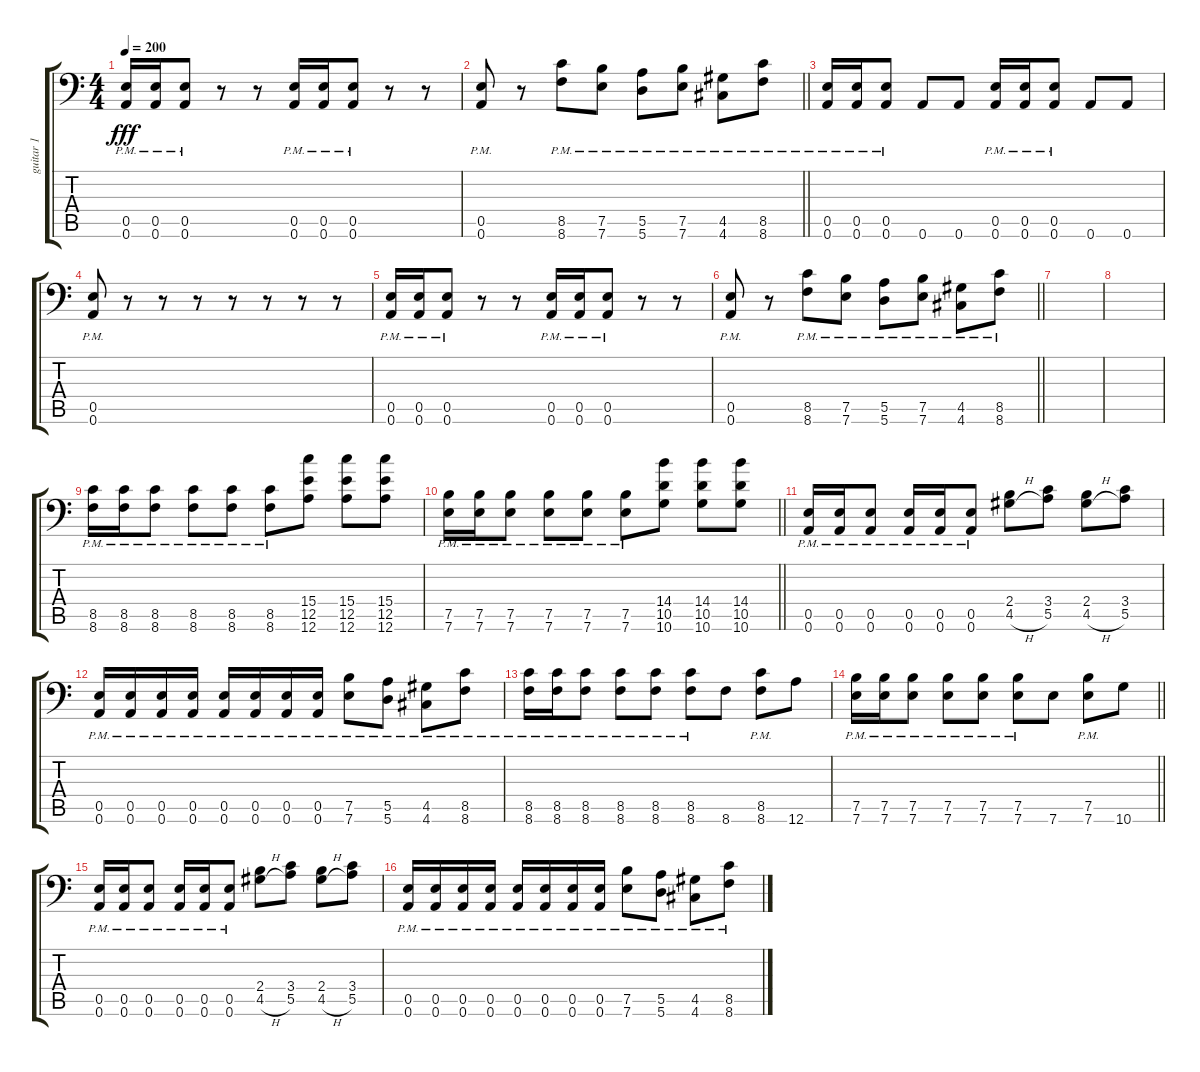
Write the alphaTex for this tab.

\track ("guitar 1" "guitar 1") {instrument distortionguitar}
\staff {score tabs}
\tuning (B3 Gb3 D3 A2 E2 A1) {hide}
\ts (4 4)
\tempo 200
\clef f4
\ks c
(0.5{pm} 0.6{pm}).16{dy fff} (0.5{pm} 0.6{pm}).16 (0.5{pm} 0.6{pm}).8 r.8 r.8 (0.5{pm} 0.6{pm}).16 (0.5{pm} 0.6{pm}).16 (0.5{pm} 0.6{pm}).8 r.8 r.8 |
\barLineRight lightlight
(0.5{pm} 0.6{pm}).8 r.8 (8.5{pm} 8.6{pm}).8 (7.5{pm} 7.6{pm}).8 (5.5{pm} 5.6{pm}).8 (7.5{pm} 7.6{pm}).8 (4.5{pm} 4.6{pm}).8 (8.5{pm} 8.6{pm}).8 |
(0.5{pm} 0.6{pm}).16 (0.5{pm} 0.6{pm}).16 (0.5{pm} 0.6{pm}).8 0.6.8 0.6.8 (0.5{pm} 0.6{pm}).16 (0.5{pm} 0.6{pm}).16 (0.5{pm} 0.6{pm}).8 0.6.8 0.6.8 |
(0.5{pm} 0.6{pm}).8 r.8 r.8 r.8 r.8 r.8 r.8 r.8 |
(0.5{pm} 0.6{pm}).16 (0.5{pm} 0.6{pm}).16 (0.5{pm} 0.6{pm}).8 r.8 r.8 (0.5{pm} 0.6{pm}).16 (0.5{pm} 0.6{pm}).16 (0.5{pm} 0.6{pm}).8 r.8 r.8 |
\barLineRight lightlight
(0.5{pm} 0.6{pm}).8 r.8 (8.5{pm} 8.6{pm}).8 (7.5{pm} 7.6{pm}).8 (5.5{pm} 5.6{pm}).8 (7.5{pm} 7.6{pm}).8 (4.5{pm} 4.6{pm}).8 (8.5{pm} 8.6{pm}).8 |
|
|
(8.5{pm} 8.6{pm}).16 (8.5{pm} 8.6{pm}).16 (8.5{pm} 8.6{pm}).8 (8.5{pm} 8.6{pm}).8 (8.5{pm} 8.6{pm}).8 (8.5{pm} 8.6{pm}).8 (15.4 12.5 12.6).8 (15.4 12.5 12.6).8 (15.4 12.5 12.6).8 |
\barLineRight lightlight
(7.5{pm} 7.6{pm}).16 (7.5{pm} 7.6{pm}).16 (7.5{pm} 7.6{pm}).8 (7.5{pm} 7.6{pm}).8 (7.5{pm} 7.6{pm}).8 (7.5{pm} 7.6{pm}).8 (14.4 10.5 10.6).8 (14.4 10.5 10.6).8 (14.4 10.5 10.6).8 |
(0.5{pm} 0.6{pm}).16 (0.5{pm} 0.6{pm}).16 (0.5{pm} 0.6{pm}).8 (0.5{pm} 0.6{pm}).16 (0.5{pm} 0.6{pm}).16 (0.5{pm} 0.6{pm}).8 (2.4 4.5{h}).8 (3.4 5.5).8 (2.4 4.5{h}).8 (3.4 5.5).8 |
(0.5{pm} 0.6{pm}).16 (0.5{pm} 0.6{pm}).16 (0.5{pm} 0.6{pm}).16 (0.5{pm} 0.6{pm}).16 (0.5{pm} 0.6{pm}).16 (0.5{pm} 0.6{pm}).16 (0.5{pm} 0.6{pm}).16 (0.5{pm} 0.6{pm}).16 (7.5{pm} 7.6{pm}).8 (5.5{pm} 5.6{pm}).8 (4.5{pm} 4.6{pm}).8 (8.5{pm} 8.6{pm}).8 |
(8.5{pm} 8.6{pm}).16 (8.5{pm} 8.6{pm}).16 (8.5{pm} 8.6{pm}).8 (8.5{pm} 8.6{pm}).8 (8.5{pm} 8.6{pm}).8 (8.5{pm} 8.6{pm}).8 8.6.8 (8.5{pm} 8.6{pm}).8 12.6.8 |
\barLineRight lightlight
(7.5{pm} 7.6{pm}).16 (7.5{pm} 7.6{pm}).16 (7.5{pm} 7.6{pm}).8 (7.5{pm} 7.6{pm}).8 (7.5{pm} 7.6{pm}).8 (7.5{pm} 7.6{pm}).8 7.6.8 (7.5{pm} 7.6{pm}).8 10.6.8 |
(0.5{pm} 0.6{pm}).16 (0.5{pm} 0.6{pm}).16 (0.5{pm} 0.6{pm}).8 (0.5{pm} 0.6{pm}).16 (0.5{pm} 0.6{pm}).16 (0.5{pm} 0.6{pm}).8 (2.4 4.5{h}).8 (3.4 5.5).8 (2.4 4.5{h}).8 (3.4 5.5).8 |
(0.5{pm} 0.6{pm}).16 (0.5{pm} 0.6{pm}).16 (0.5{pm} 0.6{pm}).16 (0.5{pm} 0.6{pm}).16 (0.5{pm} 0.6{pm}).16 (0.5{pm} 0.6{pm}).16 (0.5{pm} 0.6{pm}).16 (0.5{pm} 0.6{pm}).16 (7.5{pm} 7.6{pm}).8 (5.5{pm} 5.6{pm}).8 (4.5{pm} 4.6{pm}).8 (8.5{pm} 8.6{pm}).8
